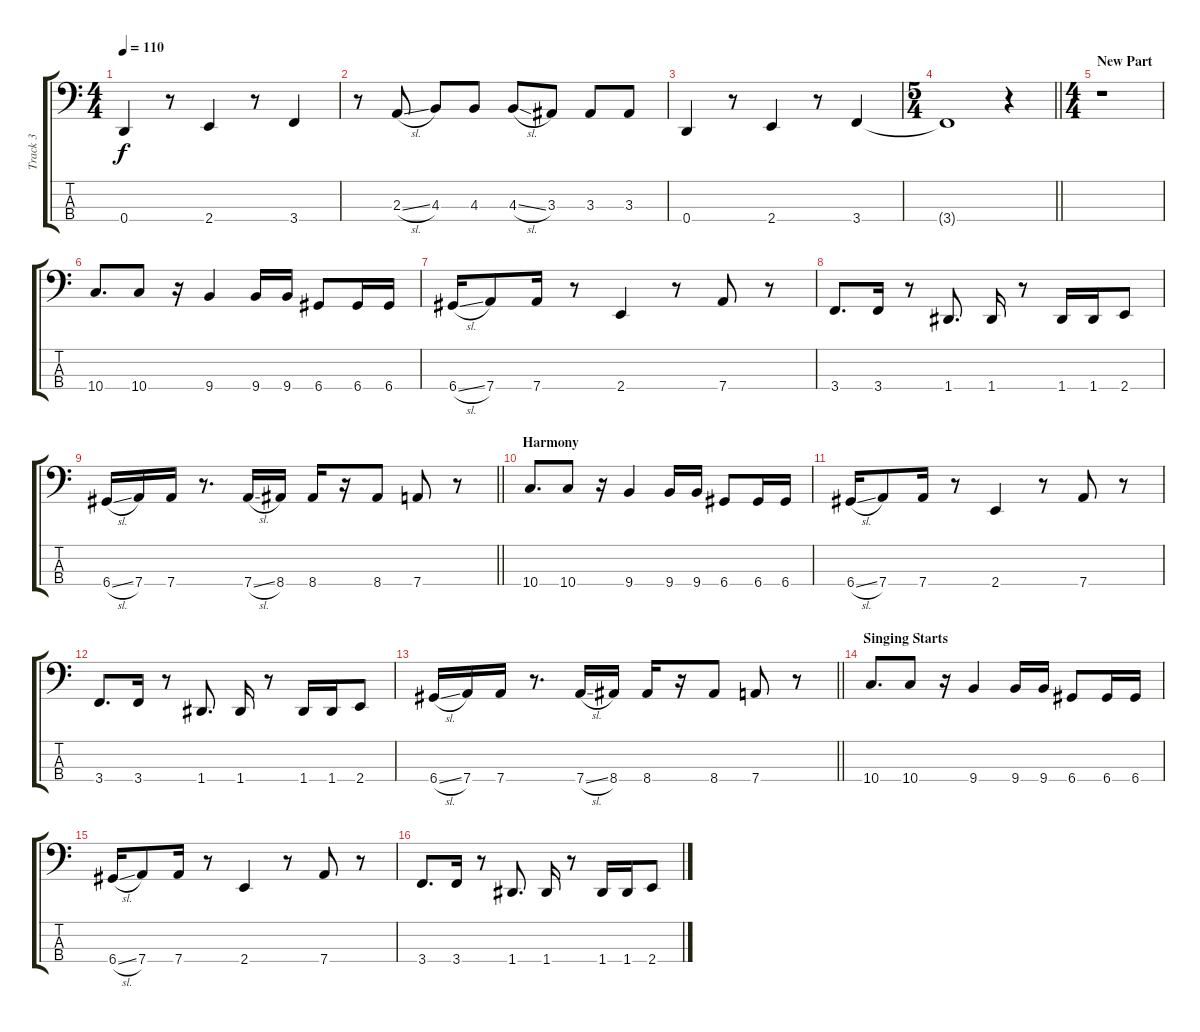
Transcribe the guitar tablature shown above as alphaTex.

\track ("Track 3" "Track 3") {instrument electricbassfinger}
\staff {score tabs}
\tuning (F2 C2 G1 D1) {hide}
\ts (4 4)
\tempo 110
\clef f4
\ks c
0.4.4{dy f} r.8 2.4.4 r.8 3.4.4 |
r.8 2.3{sl}.8 4.3.8 4.3.8 4.3{sl}.8 3.3.8 3.3.8 3.3.8 |
0.4.4 r.8 2.4.4 r.8 3.4.4 |
\ts (5 4)
\barLineRight lightlight
3.4{t}.1 r.4 |
\ts (4 4)
\section ("" "New Part")
r.1 |
10.4.8{d} 10.4.8 r.16 9.4.4 9.4.16 9.4.16 6.4.8 6.4.16 6.4.16 |
6.4{sl}.16 7.4.8 7.4.16 r.8 2.4.4 r.8 7.4.8 r.8 |
3.4.8{d} 3.4.16 r.8 1.4.8{d} 1.4.16 r.8 1.4.16 1.4.16 2.4.8 |
\barLineRight lightlight
6.4{sl}.16 7.4.16 7.4.16 r.8{d} 7.4{sl}.16 8.4.16 8.4.16 r.16 8.4.8 7.4.8 r.8 |
\section ("" "Harmony")
10.4.8{d} 10.4.8 r.16 9.4.4 9.4.16 9.4.16 6.4.8 6.4.16 6.4.16 |
6.4{sl}.16 7.4.8 7.4.16 r.8 2.4.4 r.8 7.4.8 r.8 |
3.4.8{d} 3.4.16 r.8 1.4.8{d} 1.4.16 r.8 1.4.16 1.4.16 2.4.8 |
\barLineRight lightlight
6.4{sl}.16 7.4.16 7.4.16 r.8{d} 7.4{sl}.16 8.4.16 8.4.16 r.16 8.4.8 7.4.8 r.8 |
\section ("" "Singing Starts")
10.4.8{d} 10.4.8 r.16 9.4.4 9.4.16 9.4.16 6.4.8 6.4.16 6.4.16 |
6.4{sl}.16 7.4.8 7.4.16 r.8 2.4.4 r.8 7.4.8 r.8 |
3.4.8{d} 3.4.16 r.8 1.4.8{d} 1.4.16 r.8 1.4.16 1.4.16 2.4.8
